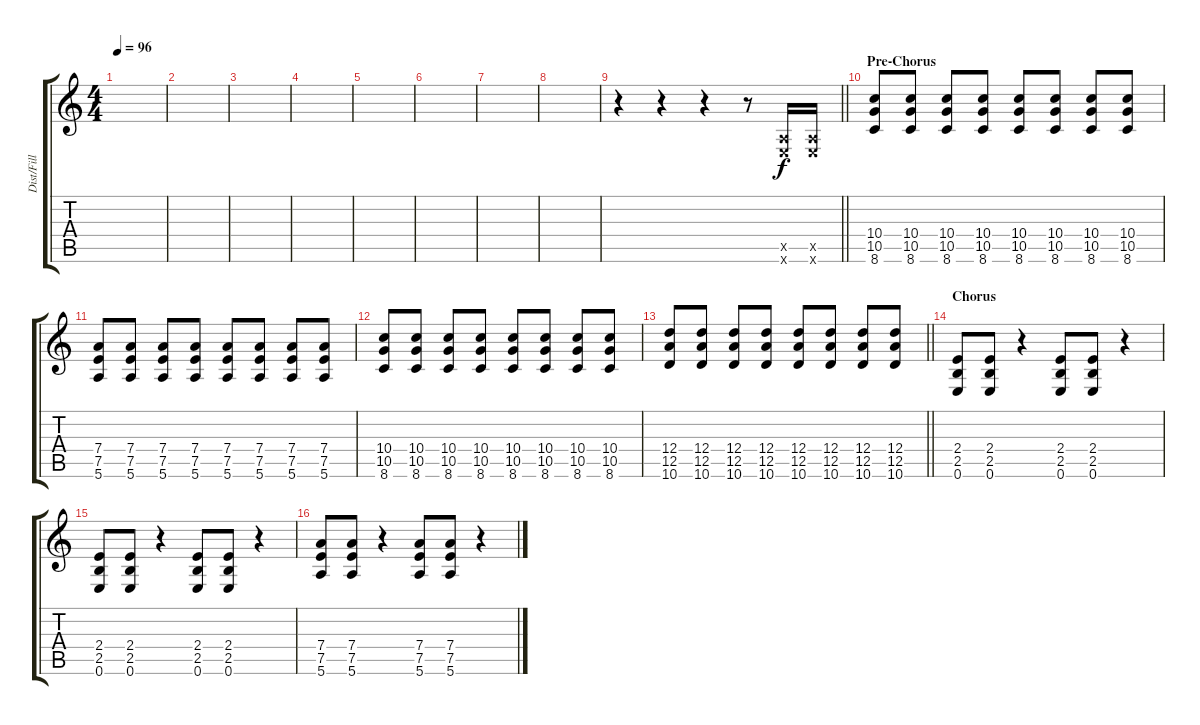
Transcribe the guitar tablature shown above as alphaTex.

\track ("Dist/Fill" "Dist/Fill") {mute instrument distortionguitar}
\staff {score tabs}
\tuning (E4 B3 G3 D3 A2 E2) {hide}
\ts (4 4)
\tempo 96
\clef g2
\ks c
|
|
|
|
|
|
|
|
\barLineRight lightlight
r.4 r.4 r.4 r.8 (0.5{x} 0.6{x}).16 (0.5{x} 0.6{x}).16 |
\section ("" "Pre-Chorus")
(10.4 10.5 8.6).8 (10.4 10.5 8.6).8 (10.4 10.5 8.6).8 (10.4 10.5 8.6).8 (10.4 10.5 8.6).8 (10.4 10.5 8.6).8 (10.4 10.5 8.6).8 (10.4 10.5 8.6).8 |
(7.4 7.5 5.6).8 (7.4 7.5 5.6).8 (7.4 7.5 5.6).8 (7.4 7.5 5.6).8 (7.4 7.5 5.6).8 (7.4 7.5 5.6).8 (7.4 7.5 5.6).8 (7.4 7.5 5.6).8 |
(10.4 10.5 8.6).8 (10.4 10.5 8.6).8 (10.4 10.5 8.6).8 (10.4 10.5 8.6).8 (10.4 10.5 8.6).8 (10.4 10.5 8.6).8 (10.4 10.5 8.6).8 (10.4 10.5 8.6).8 |
\barLineRight lightlight
(12.4 12.5 10.6).8 (12.4 12.5 10.6).8 (12.4 12.5 10.6).8 (12.4 12.5 10.6).8 (12.4 12.5 10.6).8 (12.4 12.5 10.6).8 (12.4 12.5 10.6).8 (12.4 12.5 10.6).8 |
\section ("" "Chorus")
(2.4 2.5 0.6).8 (2.4 2.5 0.6).8 r.4 (2.4 2.5 0.6).8 (2.4 2.5 0.6).8 r.4 |
(2.4 2.5 0.6).8 (2.4 2.5 0.6).8 r.4 (2.4 2.5 0.6).8 (2.4 2.5 0.6).8 r.4 |
(7.4 7.5 5.6).8 (7.4 7.5 5.6).8 r.4 (7.4 7.5 5.6).8 (7.4 7.5 5.6).8 r.4
